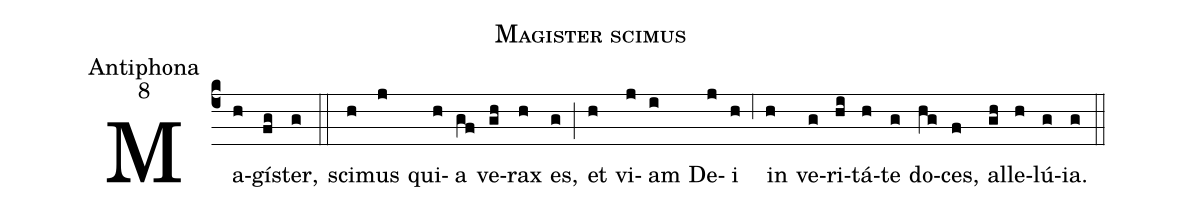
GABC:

name:Magister scimus;
office-part:Antiphona;
mode:8;
%%
(c4) Ma(h)gí(fg)ster,(g) (::)
sci(h)mus(j) qui(h)a(gf) ve(gh)rax(h) es,(g) (;) et(h) vi(j)am(i) De(j)i(h) (,6) in(h) ve(g)ri(hi)tá(h)te(g) do(hg)ces,(f) al(gh)le(h)lú(g)ia.(g) (::)
